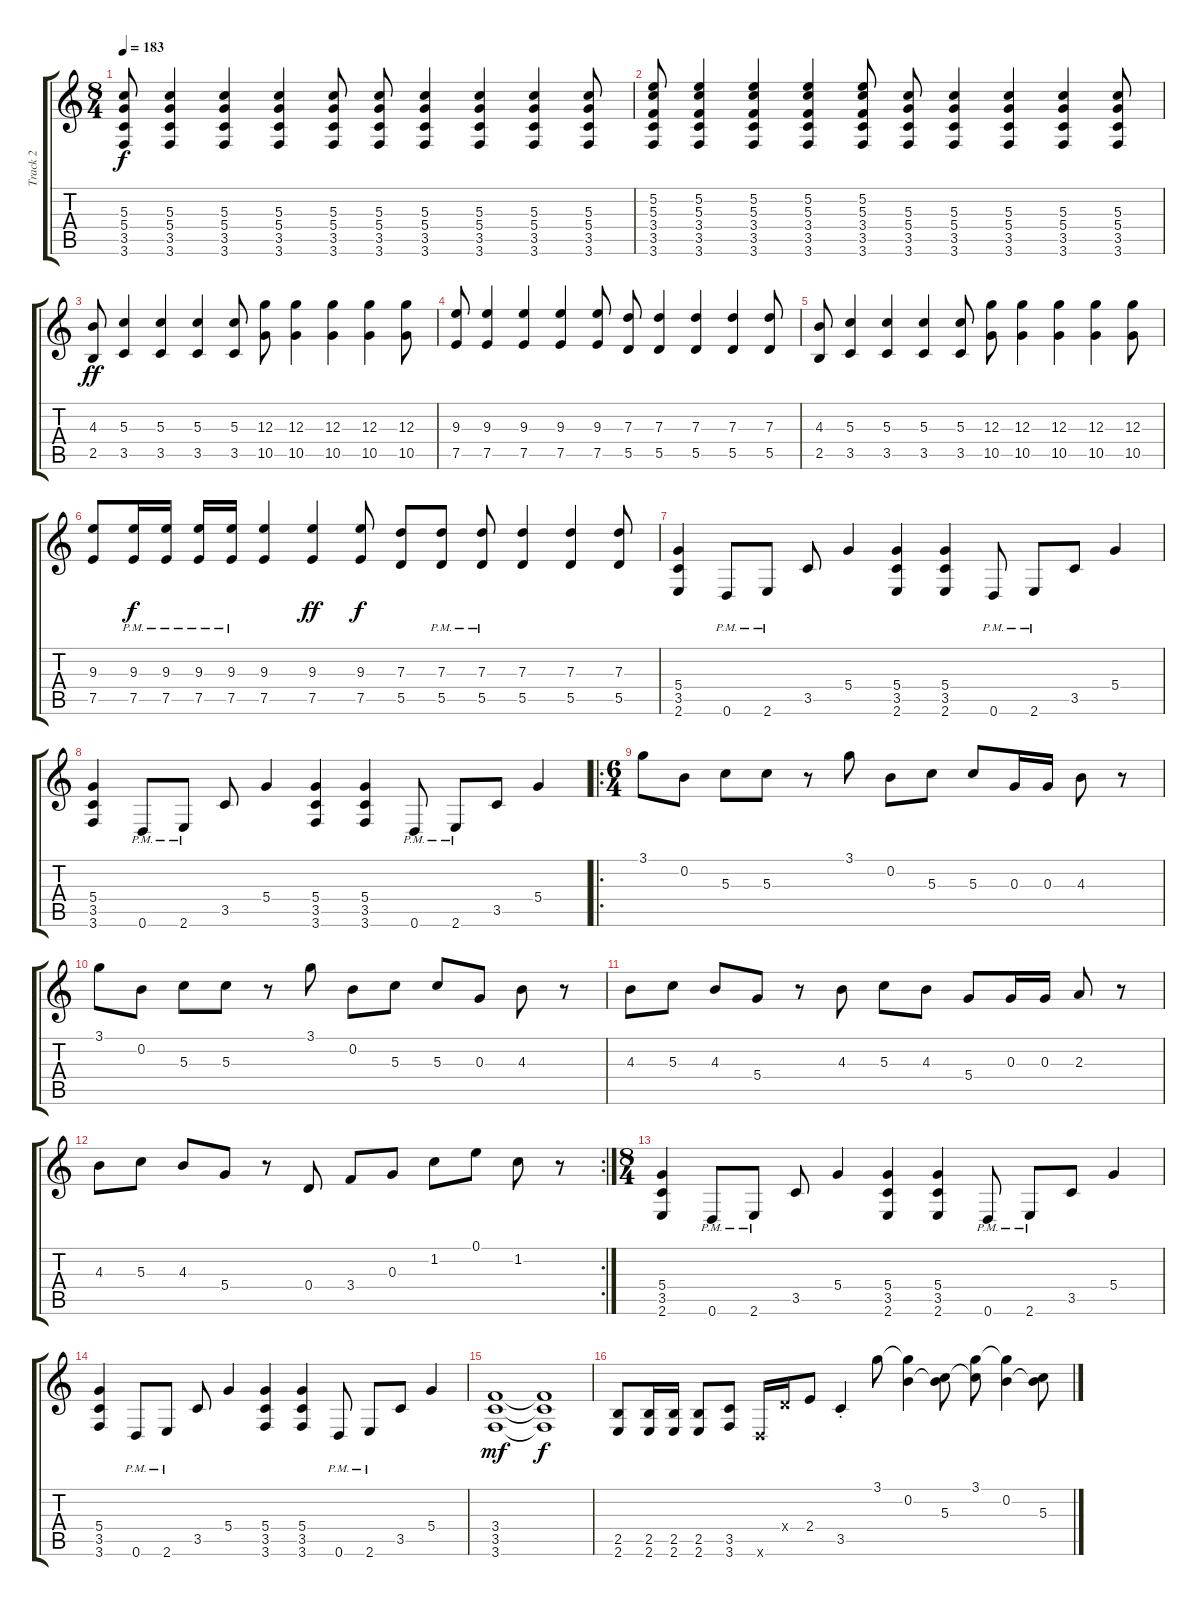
\track ("Track 2" "Track 2") {instrument distortionguitar}
\staff {score tabs}
\tuning (E4 B3 G3 D3 A2 D2) {hide}
\ts (8 4)
\tempo 183
\clef g2
\ks c
(5.3 5.4 3.5 3.6).8{dy f} (5.3 5.4 3.5 3.6).4 (5.3 5.4 3.5 3.6).4 (5.3 5.4 3.5 3.6).4 (5.3 5.4 3.5 3.6).8 (5.3 5.4 3.5 3.6).8 (5.3 5.4 3.5 3.6).4 (5.3 5.4 3.5 3.6).4 (5.3 5.4 3.5 3.6).4 (5.3 5.4 3.5 3.6).8 |
(5.2 5.3 3.4 3.5 3.6).8 (5.2 5.3 3.4 3.5 3.6).4 (5.2 5.3 3.4 3.5 3.6).4 (5.2 5.3 3.4 3.5 3.6).4 (5.2 5.3 3.4 3.5 3.6).8 (5.3 5.4 3.5 3.6).8 (5.3 5.4 3.5 3.6).4 (5.3 5.4 3.5 3.6).4 (5.3 5.4 3.5 3.6).4 (5.3 5.4 3.5 3.6).8 |
(4.3 2.5).8{dy ff volume 10} (5.3 3.5).4 (5.3 3.5).4 (5.3 3.5).4 (5.3 3.5).8 (12.3 10.5).8 (12.3 10.5).4 (12.3 10.5).4 (12.3 10.5).4 (12.3 10.5).8 |
(9.3 7.5).8{volume 10} (9.3 7.5).4 (9.3 7.5).4 (9.3 7.5).4 (9.3 7.5).8 (7.3 5.5).8 (7.3 5.5).4 (7.3 5.5).4 (7.3 5.5).4 (7.3 5.5).8 |
(4.3 2.5).8{volume 10} (5.3 3.5).4 (5.3 3.5).4 (5.3 3.5).4 (5.3 3.5).8 (12.3 10.5).8 (12.3 10.5).4 (12.3 10.5).4 (12.3 10.5).4 (12.3 10.5).8 |
(9.3 7.5).8 (9.3{pm} 7.5{pm}).16{dy f} (9.3{pm} 7.5{pm}).16 (9.3{pm} 7.5{pm}).16 (9.3{pm} 7.5{pm}).16 (9.3 7.5).4 (9.3 7.5).4{dy ff} (9.3 7.5).8{dy f} (7.3 5.5).8 (7.3{pm} 5.5{pm}).8 (7.3{pm} 5.5{pm}).8 (7.3 5.5).4 (7.3 5.5).4 (7.3 5.5).8 |
(5.4 3.5 2.6).4 0.6{pm}.8 2.6{pm}.8 3.5.8 5.4.4 (5.4 3.5 2.6).4 (5.4 3.5 2.6).4 0.6{pm}.8 2.6{pm}.8 3.5.8 5.4.4 |
(5.4 3.5 3.6).4 0.6{pm}.8 2.6{pm}.8 3.5.8 5.4.4 (5.4 3.5 3.6).4 (5.4 3.5 3.6).4 0.6{pm}.8 2.6{pm}.8 3.5.8 5.4.4 |
\ro
\ts (6 4)
3.1.8 0.2.8 5.3.8 5.3.8 r.8 3.1.8 0.2.8 5.3.8 5.3.8 0.3.16 0.3.16 4.3.8 r.8 |
3.1.8 0.2.8 5.3.8 5.3.8 r.8 3.1.8 0.2.8 5.3.8 5.3.8 0.3.8 4.3.8 r.8 |
4.3.8 5.3.8 4.3.8 5.4.8 r.8 4.3.8 5.3.8 4.3.8 5.4.8 0.3.16 0.3.16 2.3.8 r.8 |
\rc 2
4.3.8 5.3.8 4.3.8 5.4.8 r.8 0.4.8 3.4.8 0.3.8 1.2.8 0.1.8 1.2.8 r.8 |
\ts (8 4)
(5.4 3.5 2.6).4 0.6{pm}.8 2.6{pm}.8 3.5.8 5.4.4 (5.4 3.5 2.6).4 (5.4 3.5 2.6).4 0.6{pm}.8 2.6{pm}.8 3.5.8 5.4.4 |
(5.4 3.5 3.6).4 0.6{pm}.8 2.6{pm}.8 3.5.8 5.4.4 (5.4 3.5 3.6).4 (5.4 3.5 3.6).4 0.6{pm}.8 2.6{pm}.8 3.5.8 5.4.4 |
(3.4 3.5 3.6).1{dy mf} (3.4{t} 3.5{t} 3.6{t}).1{dy f} |
(2.5 2.6).8 (2.5 2.6).16 (2.5 2.6).16 (2.5 2.6).8 (3.5 3.6).8 0.6{x}.16 0.4{x}.16 2.4.8 3.5{st}.4 3.1.8 (3.1{t} 0.2).4 (0.2{t} 5.3).8 (3.1 5.3{t}).8 (3.1{t} 0.2).4 (0.2{t} 5.3).8
